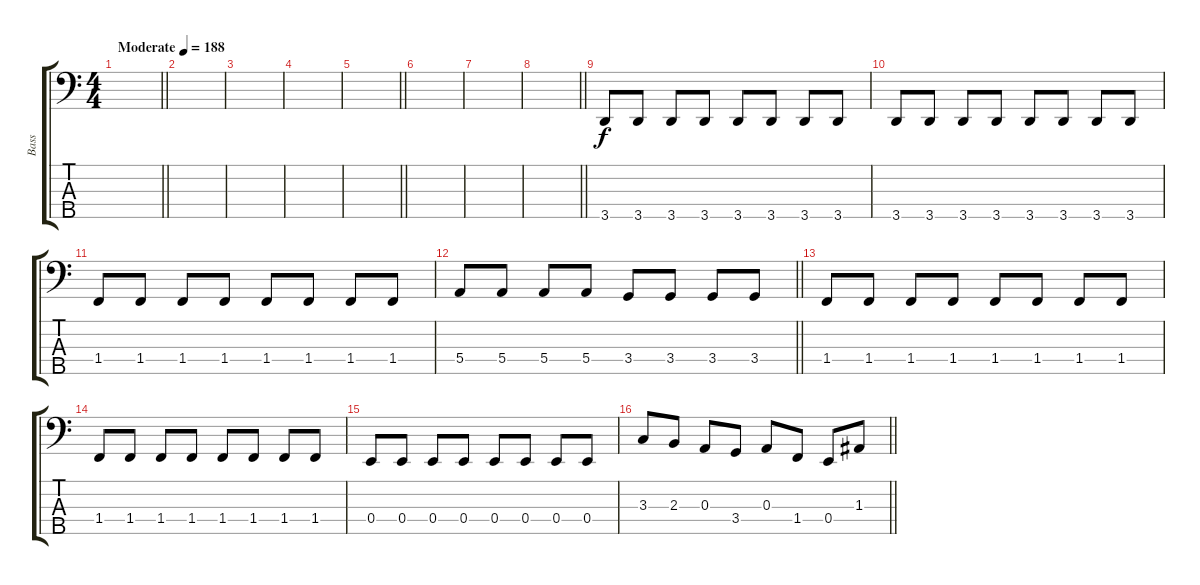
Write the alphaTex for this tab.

\track ("Bass" "Bass") {instrument electricbassfinger}
\staff {score tabs}
\tuning (G2 D2 A1 E1 B0) {hide}
\ts (4 4)
\tempo (188 "Moderate")
\clef f4
\barLineRight lightlight
\ks c
|
|
|
|
\barLineRight lightlight
|
|
|
\barLineRight lightlight
|
\section ("" "")
3.5.8 3.5.8 3.5.8 3.5.8 3.5.8 3.5.8 3.5.8 3.5.8 |
3.5.8 3.5.8 3.5.8 3.5.8 3.5.8 3.5.8 3.5.8 3.5.8 |
1.4.8 1.4.8 1.4.8 1.4.8 1.4.8 1.4.8 1.4.8 1.4.8 |
\barLineRight lightlight
5.4.8 5.4.8 5.4.8 5.4.8 3.4.8 3.4.8 3.4.8 3.4.8 |
1.4.8 1.4.8 1.4.8 1.4.8 1.4.8 1.4.8 1.4.8 1.4.8 |
1.4.8 1.4.8 1.4.8 1.4.8 1.4.8 1.4.8 1.4.8 1.4.8 |
0.4.8 0.4.8 0.4.8 0.4.8 0.4.8 0.4.8 0.4.8 0.4.8 |
\barLineRight lightlight
3.3.8 2.3.8 0.3.8 3.4.8 0.3.8 1.4.8 0.4.8 1.3.8
